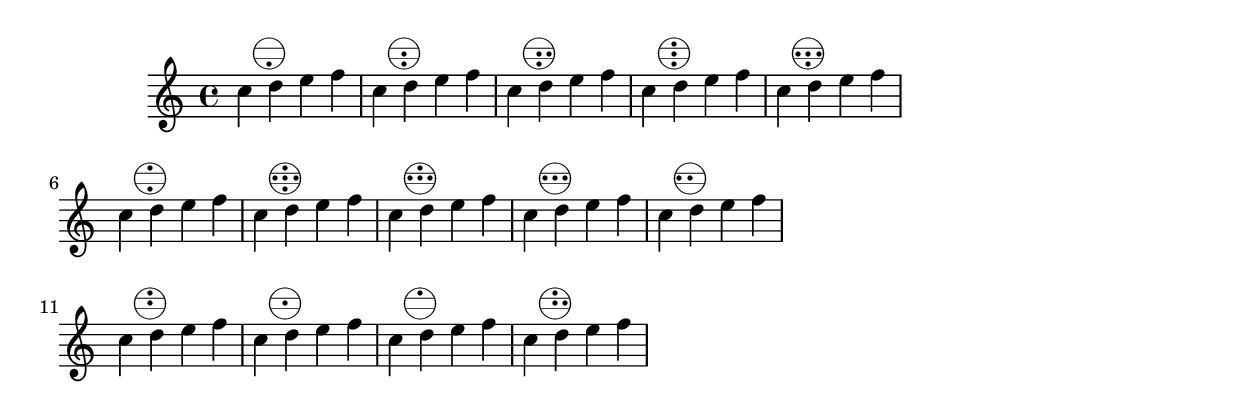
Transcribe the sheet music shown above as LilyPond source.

%% DO NOT EDIT this file manually; it is automatically
%% generated from LSR http://lsr.dsi.unimi.it
%% Make any changes in LSR itself, or in Documentation/snippets/new/ ,
%% and then run scripts/auxiliar/makelsr.py
%%
%% This file is in the public domain.
\version "2.15.7"

\header {
  lsrtags = "keyboards"

%% Translation of GIT committish: 2d548a99cb9dba80f2ff035582009477cd37eceb
  texidoces = "
Los símbolos específicos de acordeón discanto se escriben mediante
@code{\\markup}.  Se puede trucar la colocación vertical de los
símbolos modificando los argumentos de @code{\\raise}.

"
  doctitlees = "Símbolos de acordeón discanto"


%% Translation of GIT committish: 0a868be38a775ecb1ef935b079000cebbc64de40
  doctitlede = "Symbole für Akkordeon-Diskantregister"
  texidocde = "
Diskantregister für Akkordeon können mit @code{\\markup} dargestellt werden.
Die vertikale Position der einzelnen Elemente werden mit @code{\\raise}
angepasst.
"

  texidoc = "
Accordion discant-specific symbols are added using @code{\\markup}. The
vertical placement of the symbols can be tweaked by changing the
@code{\\raise} arguments.



"
  doctitle = "Accordion-discant symbols"
} % begin verbatim

discant = \markup {
  \musicglyph #"accordion.discant"
}
dot = \markup {
  \musicglyph #"accordion.dot"
}

\layout { ragged-right = ##t }

% 16 voets register
accBasson = ^\markup {
  \combine
  \discant
  \raise #0.5 \dot
}

% een korig 8 en 16 voets register
accBandon = ^\markup {
  \combine
    \discant
    \combine
      \raise #0.5 \dot
      \raise #1.5 \dot
}

accVCello = ^\markup {
  \combine
    \discant
    \combine
      \raise #0.5 \dot
      \combine
        \raise #1.5 \dot
        \translate #'(1 . 0) \raise #1.5 \dot
}

% 4-8-16 voets register
accHarmon = ^\markup {
  \combine
    \discant
    \combine
      \raise #0.5 \dot
      \combine
        \raise #1.5 \dot
        \raise #2.5 \dot
}

accTrombon = ^\markup {
  \combine
    \discant
    \combine
      \raise #0.5 \dot
      \combine
        \raise #1.5 \dot
        \combine
          \translate #'(1 . 0) \raise #1.5 \dot
          \translate #'(-1 . 0) \raise #1.5 \dot
}

% eenkorig 4 en 16 voets register
accOrgan = ^\markup {
  \combine
    \discant
    \combine
      \raise #0.5 \dot
      \raise #2.5 \dot
}

accMaster = ^\markup {
  \combine
    \discant
    \combine
      \raise #0.5 \dot
      \combine
        \raise #1.5 \dot
        \combine
          \translate #'(1 . 0) \raise #1.5 \dot
          \combine
            \translate #'(-1 . 0) \raise #1.5 \dot
            \raise #2.5 \dot
}

accAccord = ^\markup {
  \combine
    \discant
    \combine
      \raise #1.5 \dot
      \combine
        \translate #'(1 . 0) \raise #1.5 \dot
        \combine
          \translate #'(-1 . 0) \raise #1.5 \dot
          \raise #2.5 \dot
}

accMusette = ^\markup {
  \combine
    \discant
    \combine
      \raise #1.5 \dot
      \combine
        \translate #'(1 . 0) \raise #1.5 \dot
        \translate #'(-1 . 0) \raise #1.5 \dot
}

accCeleste = ^\markup {
  \combine
    \discant
    \combine
      \raise #1.5 \dot
      \translate #'(-1 . 0) \raise #1.5 \dot
}

accOboe = ^\markup {
  \combine
    \discant
    \combine
      \raise #1.5 \dot
      \raise #2.5 \dot
}

accClarin = ^\markup {
  \combine
    \discant
    \raise #1.5 \dot
}

accPiccolo = ^\markup {
    \combine
       \discant
       \raise #2.5 \dot
}

accViolin = ^\markup {
  \combine
    \discant
    \combine
      \raise #1.5 \dot
      \combine
        \translate #'(1 . 0) \raise #1.5 \dot
        \raise #2.5 \dot
}

\relative c'' {
  c4 d\accBasson e f
  c4 d\accBandon e f
  c4 d\accVCello e f
  c4 d\accHarmon e f
  c4 d\accTrombon e f
  \break
  c4 d\accOrgan e f
  c4 d\accMaster e f
  c4 d\accAccord e f
  c4 d\accMusette e f
  c4 d\accCeleste e f
  \break
  c4 d\accOboe e f
  c4 d\accClarin e f
  c4 d\accPiccolo e f
  c4 d\accViolin e f
}

